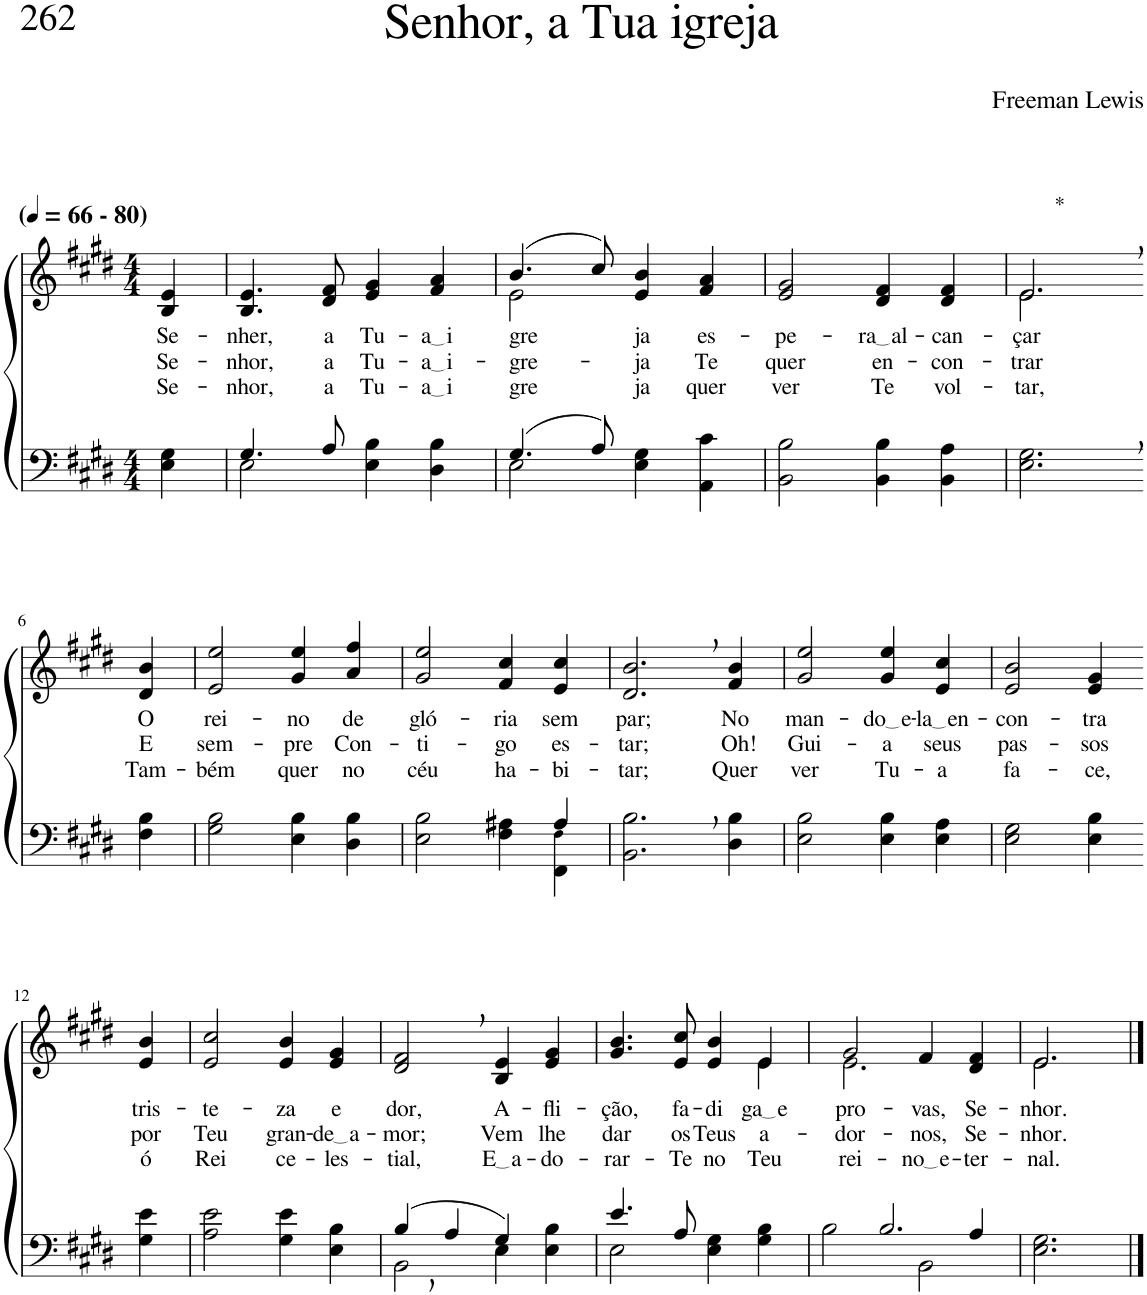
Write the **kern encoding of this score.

**kern	**kern	**text	**text	**text
*part2	*part1	*part1	*part1	*part1
*staff2	*staff1	*staff1	*staff1	*staff1
*I"Parte III e IV	*I"Parte I e II	*	*	*
*clefF4	*clefG2	*	*	*
*Trd1c2	*Trd1c2	*	*	*
*k[f#c#g#d#]	*k[f#c#g#d#]	*	*	*
*M4/4	*M4/4	*	*	*
*MM66	*MM66	*	*	*
=1	=1	=1	=1	=1
!	!LO:TX:a:B:t=(	!	!	!
!	!LO:TX:a:B:t=- 80)	!	!	!
!	!	!LO:LY:b	!LO:LY:b	!LO:LY:b
4E\ 4G#\	4B/ 4e/	Se-	Se-	Se-
=2	=2	=2	=2	=2
*^	*	*	*	*
!	!	!	!LO:LY:b	!LO:LY:b	!LO:LY:b
4.G#/	2E\	4.B/ 4.e/	-nher,	-nhor,	-nhor,
!	!	!	!LO:LY:b	!LO:LY:b	!LO:LY:b
8A/	.	8d#/ 8f#/	a	a	a
!	!	!	!LO:LY:b	!LO:LY:b	!LO:LY:b
2ryy	4E\ 4B\	4e/ 4g#/	Tu-	Tu-	Tu-
!	!	!	!LO:LY:b	!LO:LY:b	!LO:LY:b
.	4D#\ 4B\	4f#/ 4a/	a i	a i	a i
=3	=3	=3	=3	=3	=3
!	!	!	!	!LO:LY:b	!
*	*	*^	*	*	*
!	!	!	!	!LO:LY:b	!	!LO:LY:b
(4.G#/	2E\	(4.b/	2e\	gre-	.	gre-
8A/)	.	8cc#/)	.	.	.	.
!	!	!	!	!LO:LY:b	!LO:LY:b	!LO:LY:b
2ryy	4E\ 4G#\	4e/ 4b/	2ryy	ja	ja	ja
!	!	!	!	!LO:LY:b	!LO:LY:b	!LO:LY:b
.	4AA\ 4c#\	4f#/ 4a/	.	es-	Te	quer
*	*	*v	*v	*	*	*
=4	=4	=4	=4	=4	=4
!	!	!	!LO:LY:b	!LO:LY:b	!LO:LY:b
*v	*v	*	*	*	*
2BB\ 2B\	2e/ 2g#/	-pe-	quer	ver
!	!	!LO:LY:b	!LO:LY:b	!LO:LY:b
4BB\ 4B\	4d#/ 4f#/	ra al	en-	Te
!	!	!LO:LY:b	!LO:LY:b	!LO:LY:b
4BB\ 4A\	4d#/ 4f#/	-can-	-con-	vol-
=5	=5	=5	=5	=5
!	!LO:TX:a:t=*	!	!	!
!	!	!LO:LY:b	!LO:LY:b	!LO:LY:b
*	*^	*	*	*
2.E\, 2.G#\,	2.e,\	2.e/	-çar	-trar	-tar,
!!LO:LB:g=z
=6-	=6-	=6-	=6-	=6-	=6-
!	!	!	!LO:LY:b	!LO:LY:b	!LO:LY:b
*	*v	*v	*	*	*
4F#\ 4B\	4d#/ 4b/	O	E	Tam-
=7	=7	=7	=7	=7
!	!	!LO:LY:b	!LO:LY:b	!LO:LY:b
2G#\ 2B\	2e/ 2ee/	rei-	sem-	-bém
!	!	!LO:LY:b	!LO:LY:b	!LO:LY:b
4E\ 4B\	4g#/ 4ee/	-no	-pre	quer
!	!	!LO:LY:b	!LO:LY:b	!LO:LY:b
4D#\ 4B\	4a/ 4ff#/	de	Con-	no
=8	=8	=8	=8	=8
*^	*	*	*	*
!	!	!	!LO:LY:b	!LO:LY:b	!LO:LY:b
2E\ 2B\	2.ryy	2g#/ 2ee/	gló-	-ti-	céu
!	!	!	!LO:LY:b	!LO:LY:b	!LO:LY:b
4F#\ 4A#X\	.	4f#/ 4cc#/	-ria	-go	ha-
!	!	!	!LO:LY:b	!LO:LY:b	!LO:LY:b
4A#/	4FF#\ 4F#!\	4e/ 4cc#/	sem	es-	-bi-
=9	=9	=9	=9	=9	=9
!	!	!	!LO:LY:b	!LO:LY:b	!LO:LY:b
*v	*v	*	*	*	*
2.BB\, 2.B\,	2.d#/, 2.b/,	par;	-tar;	-tar;
!	!	!LO:LY:b	!LO:LY:b	!LO:LY:b
4D#\ 4B\	4f#/ 4b/	No	Oh!	Quer
=10	=10	=10	=10	=10
!	!	!LO:LY:b	!LO:LY:b	!LO:LY:b
2E\ 2B\	2g#/ 2ee/	man-	Gui-	ver
!	!	!LO:LY:b	!LO:LY:b	!LO:LY:b
4E\ 4B\	4g#/ 4ee/	do e	-a	Tu-
!	!	!LO:LY:b	!LO:LY:b	!LO:LY:b
4E\ 4A\	4e/ 4cc#/	la en	seus	-a
=11	=11	=11	=11	=11
!	!	!LO:LY:b	!LO:LY:b	!LO:LY:b
2E\ 2G#\	2e/ 2b/	-con-	pas-	fa-
!	!	!LO:LY:b	!LO:LY:b	!LO:LY:b
4E\ 4B\	4e/ 4g#/	-tra	-sos	-ce,
!!LO:LB:g=z
=12-	=12-	=12-	=12-	=12-
!	!	!LO:LY:b	!LO:LY:b	!LO:LY:b
4G#\ 4e\	4e/ 4b/	tris-	por	ó
=13	=13	=13	=13	=13
!	!	!LO:LY:b	!LO:LY:b	!LO:LY:b
2A\ 2e\	2e/ 2cc#/	-te-	Teu	Rei
!	!	!LO:LY:b	!LO:LY:b	!LO:LY:b
4G#\ 4e\	4e/ 4b/	-za	gran-	ce-
!	!	!LO:LY:b	!LO:LY:b	!LO:LY:b
4E\ 4B\	4e/ 4g#/	e	de a	-les-
=14	=14	=14	=14	=14
*^	*	*	*	*
!	!	!	!LO:LY:b	!LO:LY:b	!LO:LY:b
(4B,/	2BB\	2d#/, 2f#/,	dor,	-mor;	-tial,
4A/	.	.	.	.	.
!	!	!	!LO:LY:b	!LO:LY:b	!LO:LY:b
4G#/)	4E\	4B/ 4e/	A-	Vem	E a
!	!	!	!LO:LY:b	!LO:LY:b	!LO:LY:b
4ryy	4E\ 4B\	4e/ 4g#/	-fli-	lhe	-do-
=15	=15	=15	=15	=15	=15
!	!	!	!LO:LY:b	!LO:LY:b	!LO:LY:b
*	*	*^	*	*	*
4.e/	2E\	4.g#/ 4.b/	2.ryy	-ção,	dar	-rar-
!	!	!	!	!LO:LY:b	!LO:LY:b	!LO:LY:b
8A/	.	8e/ 8cc#/	.	fa-	os	-Te
!	!	!	!	!LO:LY:b	!LO:LY:b	!LO:LY:b
2ryy	4E\ 4G#\	4e/ 4b/	.	-di-	Teus	no
!	!	!	!	!LO:LY:b	!LO:LY:b	!LO:LY:b
.	4G#\ 4B\	4e/	4e\	ga e	a-	Teu
=16	=16	=16	=16	=16	=16	=16
!	!	!	!	!LO:LY:b	!LO:LY:b	!LO:LY:b
2.B/	2B\	2g#/	2.e\	pro-	-dor-	rei-
!	!	!	!	!LO:LY:b	!LO:LY:b	!LO:LY:b
.	2BB\	4f#/	.	-vas,	-nos,	no e
!	!	!	!	!LO:LY:b	!LO:LY:b	!LO:LY:b
4A/	.	4d#/ 4f#/	4ryy	Se-	Se-	-ter-
*v	*v	*	*	*	*	*
=17	=17	=17	=17	=17	=17
!	!	!	!LO:LY:b	!LO:LY:b	!LO:LY:b
2.E\ 2.G#\	2.e\	2.e/	-nhor.	-nhor.	-nal.
*	*v	*v	*	*	*
==	==	==	==	==
*-	*-	*-	*-	*-
